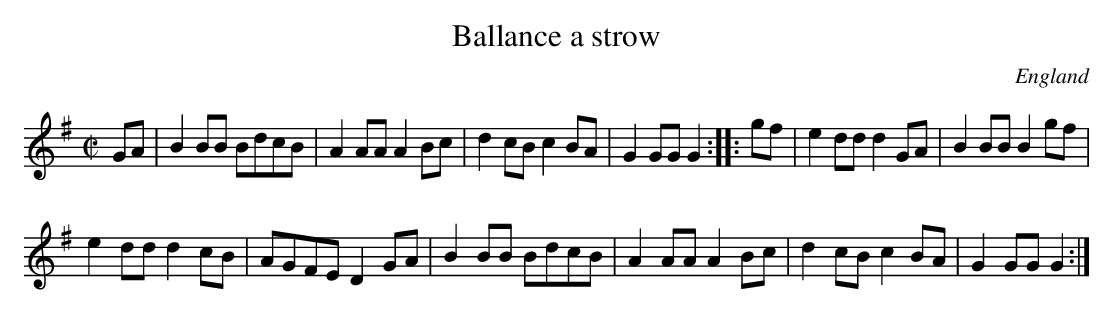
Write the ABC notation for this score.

X:1
T:Ballance a strow
L:1/8
M:C|
O:England
K:G major
GA |\
B2BB BdcB | A2AA A2Bc | d2cB c2BA | G2GG G2:: \
gf |\
e2dd d2GA | B2BB B2gf |! e2dd d2cB | AGFE D2GA |\
B2BB BdcB | A2AA A2Bc | d2cB c2BA | G2GG G2 :|
